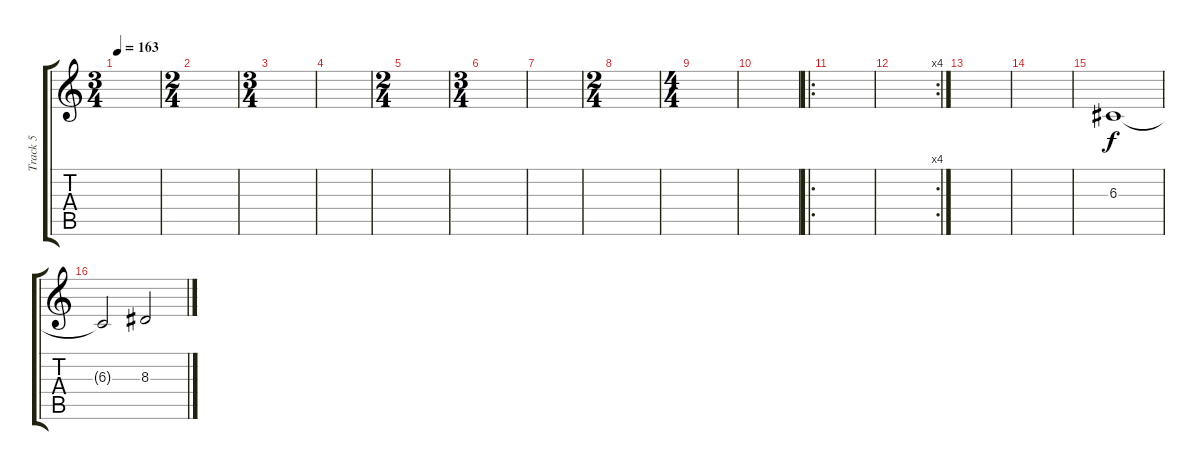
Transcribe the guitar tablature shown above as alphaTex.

\track ("Track 5" "Track 5") {instrument altosax}
\staff {score tabs}
\tuning (E4 B3 G3 D3 A2 E2) {hide}
\ts (3 4)
\tempo 163
\clef g2
\ks c
|
\ts (2 4)
|
\ts (3 4)
|
|
\ts (2 4)
|
\ts (3 4)
|
|
\ts (2 4)
|
\ts (4 4)
|
|
\ro
|
\rc 4
|
|
|
6.3.1 |
6.3{t}.2 8.3.2
